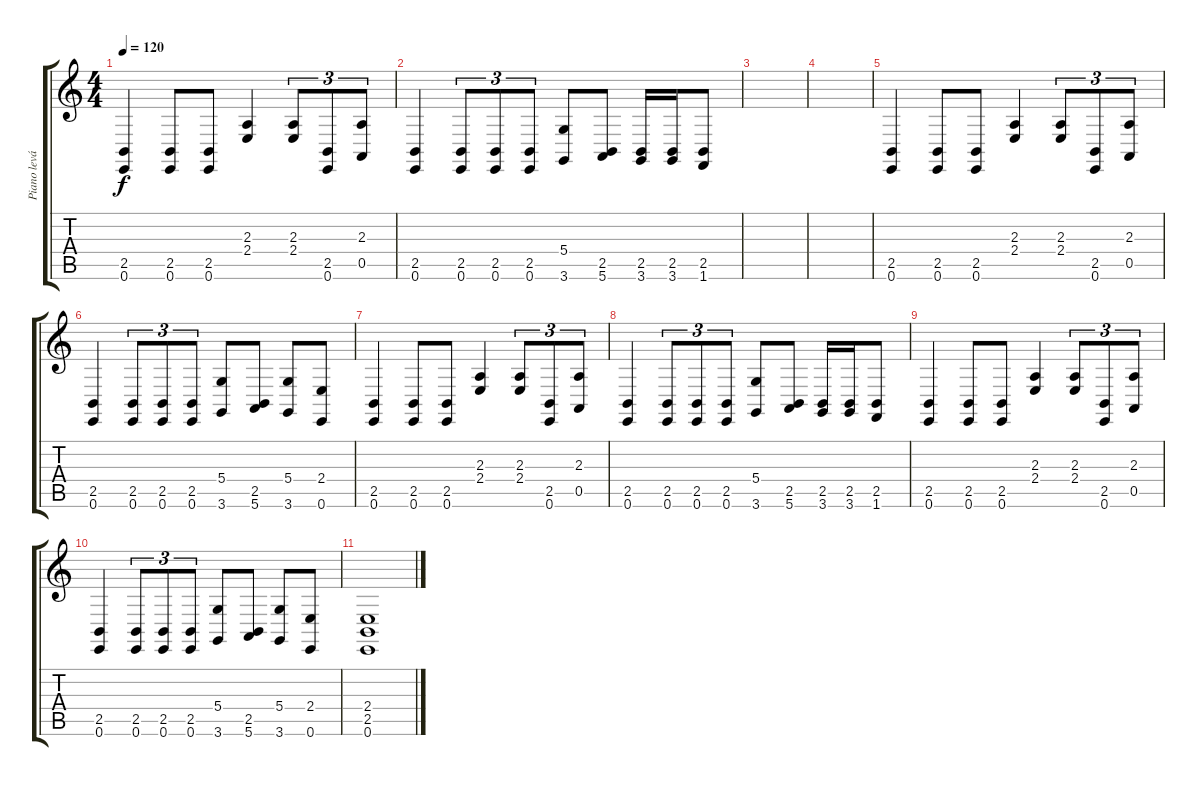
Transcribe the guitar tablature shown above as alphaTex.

\track ("Piano levá ruka" "Piano levá") {instrument brightacousticpiano}
\staff {score tabs}
\tuning (E4 B3 G3 D3 A2 E2) {hide}
\ts (4 4)
\tempo 120
\clef g2
\ks c
(2.5 0.6).4{dy f} (2.5 0.6).8 (2.5 0.6).8 (2.3 2.4).4 (2.3 2.4).8{tu (3 2)} (2.5 0.6).8{tu (3 2)} (2.3 0.5).8{tu (3 2)} |
(2.5 0.6).4 (2.5 0.6).8{tu (3 2)} (2.5 0.6).8{tu (3 2)} (2.5 0.6).8{tu (3 2)} (5.4 3.6).8 (2.5 5.6).8 (2.5 3.6).16 (2.5 3.6).16 (2.5 1.6).8 |
|
|
(2.5 0.6).4 (2.5 0.6).8 (2.5 0.6).8 (2.3 2.4).4 (2.3 2.4).8{tu (3 2)} (2.5 0.6).8{tu (3 2)} (2.3 0.5).8{tu (3 2)} |
(2.5 0.6).4 (2.5 0.6).8{tu (3 2)} (2.5 0.6).8{tu (3 2)} (2.5 0.6).8{tu (3 2)} (5.4 3.6).8 (2.5 5.6).8 (5.4 3.6).8 (2.4 0.6).8 |
(2.5 0.6).4 (2.5 0.6).8 (2.5 0.6).8 (2.3 2.4).4 (2.3 2.4).8{tu (3 2)} (2.5 0.6).8{tu (3 2)} (2.3 0.5).8{tu (3 2)} |
(2.5 0.6).4 (2.5 0.6).8{tu (3 2)} (2.5 0.6).8{tu (3 2)} (2.5 0.6).8{tu (3 2)} (5.4 3.6).8 (2.5 5.6).8 (2.5 3.6).16 (2.5 3.6).16 (2.5 1.6).8 |
(2.5 0.6).4 (2.5 0.6).8 (2.5 0.6).8 (2.3 2.4).4 (2.3 2.4).8{tu (3 2)} (2.5 0.6).8{tu (3 2)} (2.3 0.5).8{tu (3 2)} |
(2.5 0.6).4 (2.5 0.6).8{tu (3 2)} (2.5 0.6).8{tu (3 2)} (2.5 0.6).8{tu (3 2)} (5.4 3.6).8 (2.5 5.6).8 (5.4 3.6).8 (2.4 0.6).8 |
(2.4 2.5 0.6).1
